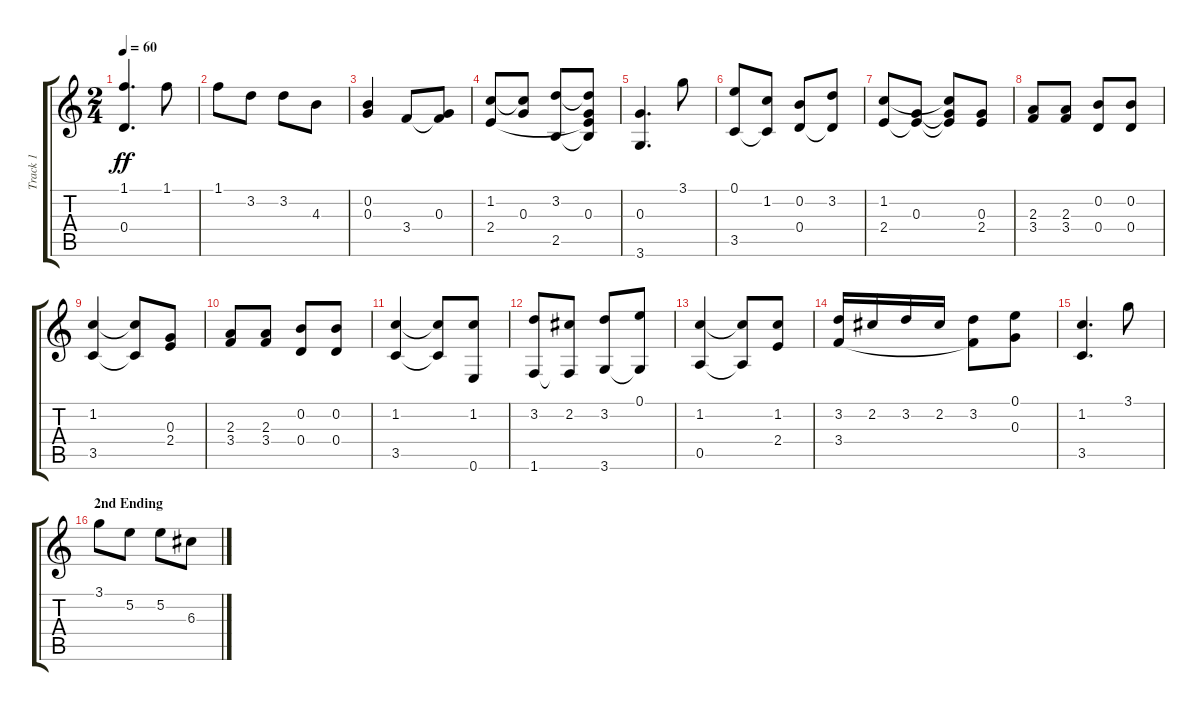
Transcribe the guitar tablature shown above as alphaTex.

\track ("Track 1" "Track 1") {instrument acousticguitarsteel}
\staff {score tabs}
\tuning (E4 B3 G3 D3 A2 E2) {hide}
\ts (2 4)
\tempo 60
\clef g2
\ks c
(1.1 0.4).4{d dy ff} 1.1.8 |
1.1.8 3.2.8 3.2.8 4.3.8 |
(0.2 0.3).4 3.4.8 (0.3 3.4{t}).8 |
(1.2 2.4).8 (1.2{t} 0.3).8 (3.2 2.5).8 (3.2{t} 0.3 2.4{t} 2.5{t}).8 |
(0.3 3.6).4{d} 3.1.8 |
(0.1 3.5).8 (1.2 3.5{t}).8 (0.2 0.4).8 (3.2 0.4{t}).8 |
(1.2 2.4).8 (0.3 2.4{t}).8 (1.2{t} 0.3{t} 2.4{t}).8 (0.3 2.4).8 |
(2.3 3.4).8 (2.3 3.4).8 (0.2 0.4).8 (0.2 0.4).8 |
(1.2 3.5).4 (1.2{t} 3.5{t}).8 (0.3 2.4).8 |
(2.3 3.4).8 (2.3 3.4).8 (0.2 0.4).8 (0.2 0.4).8 |
(1.2 3.5).4 (1.2{t} 3.5{t}).8 (1.2 0.6).8 |
(3.2 1.6).8 (2.2 1.6{t}).8 (3.2 3.6).8 (0.1 3.6{t}).8 |
(1.2 0.5).4 (1.2{t} 0.5{t}).8 (1.2 2.4).8 |
(3.2 3.4).16 2.2.16 3.2.16 2.2.16 (3.2 3.4{t}).8 (0.1 0.3).8 |
(1.2 3.5).4{d} 3.1.8 |
\section ("" "2nd Ending")
3.1.8 5.2.8 5.2.8 6.3.8
